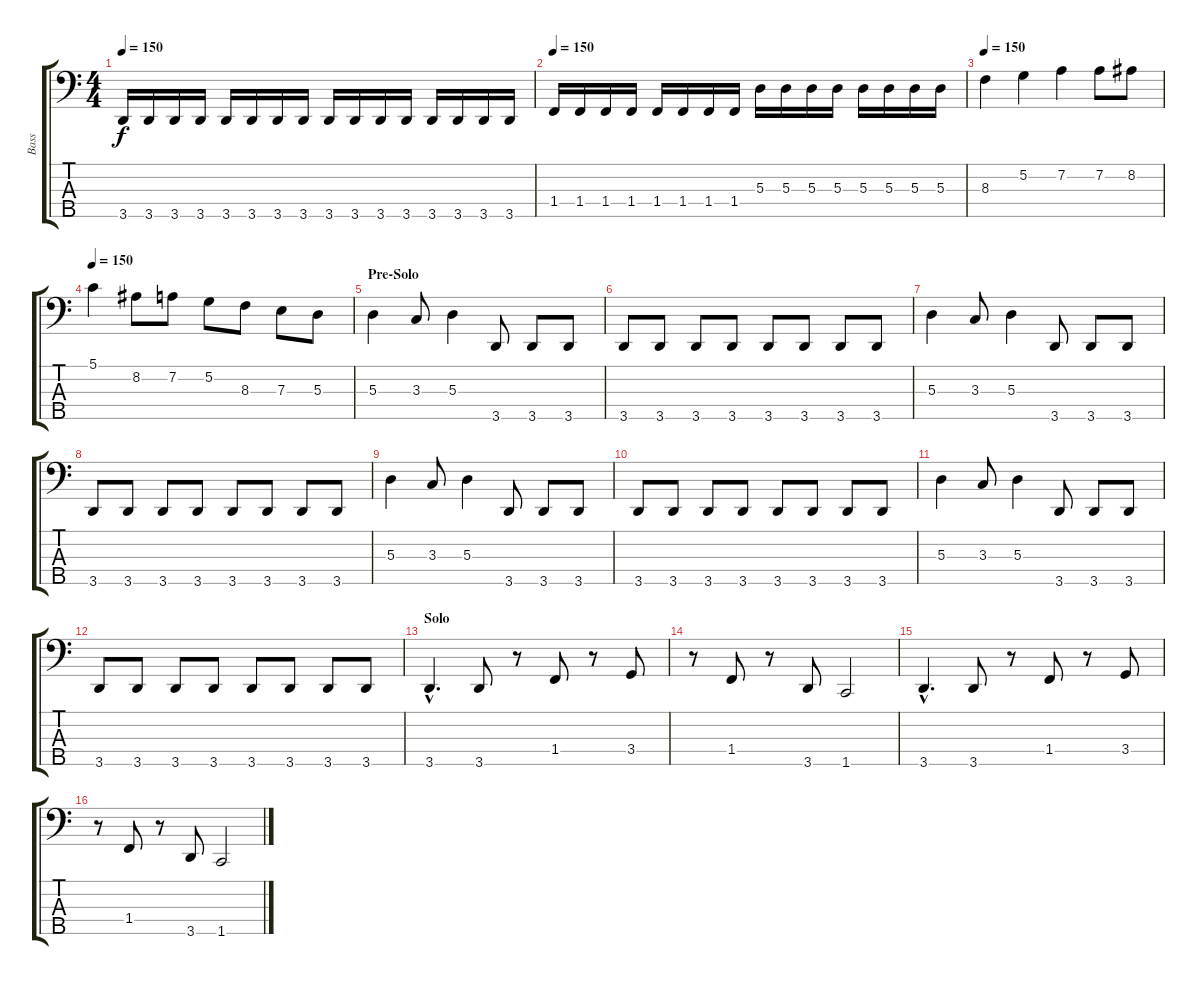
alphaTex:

\track ("Bass" "Bass") {instrument electricbasspick}
\staff {score tabs}
\tuning (G2 D2 A1 E1 B0) {hide}
\ts (4 4)
\tempo 150
\clef f4
\ks c
3.5.16{dy f} 3.5.16 3.5.16 3.5.16 3.5.16 3.5.16 3.5.16 3.5.16 3.5.16 3.5.16 3.5.16 3.5.16 3.5.16 3.5.16 3.5.16 3.5.16 |
\tempo 150
1.4.16 1.4.16 1.4.16 1.4.16 1.4.16 1.4.16 1.4.16 1.4.16 5.3.16 5.3.16 5.3.16 5.3.16 5.3.16 5.3.16 5.3.16 5.3.16 |
\tempo 150
8.3.4 5.2.4 7.2.4 7.2.8 8.2.8 |
\tempo 150
5.1.4 8.2.8 7.2.8 5.2.8 8.3.8 7.3.8 5.3.8 |
\section ("" "Pre-Solo")
5.3.4 3.3.8 5.3.4 3.5.8 3.5.8 3.5.8 |
3.5.8 3.5.8 3.5.8 3.5.8 3.5.8 3.5.8 3.5.8 3.5.8 |
5.3.4 3.3.8 5.3.4 3.5.8 3.5.8 3.5.8 |
3.5.8 3.5.8 3.5.8 3.5.8 3.5.8 3.5.8 3.5.8 3.5.8 |
5.3.4 3.3.8 5.3.4 3.5.8 3.5.8 3.5.8 |
3.5.8 3.5.8 3.5.8 3.5.8 3.5.8 3.5.8 3.5.8 3.5.8 |
5.3.4 3.3.8 5.3.4 3.5.8 3.5.8 3.5.8 |
3.5.8 3.5.8 3.5.8 3.5.8 3.5.8 3.5.8 3.5.8 3.5.8 |
\section ("" "Solo")
3.5{hac}.4{d} 3.5.8 r.8 1.4.8 r.8 3.4.8 |
r.8 1.4.8 r.8 3.5.8 1.5.2 |
3.5{hac}.4{d} 3.5.8 r.8 1.4.8 r.8 3.4.8 |
r.8 1.4.8 r.8 3.5.8 1.5.2
